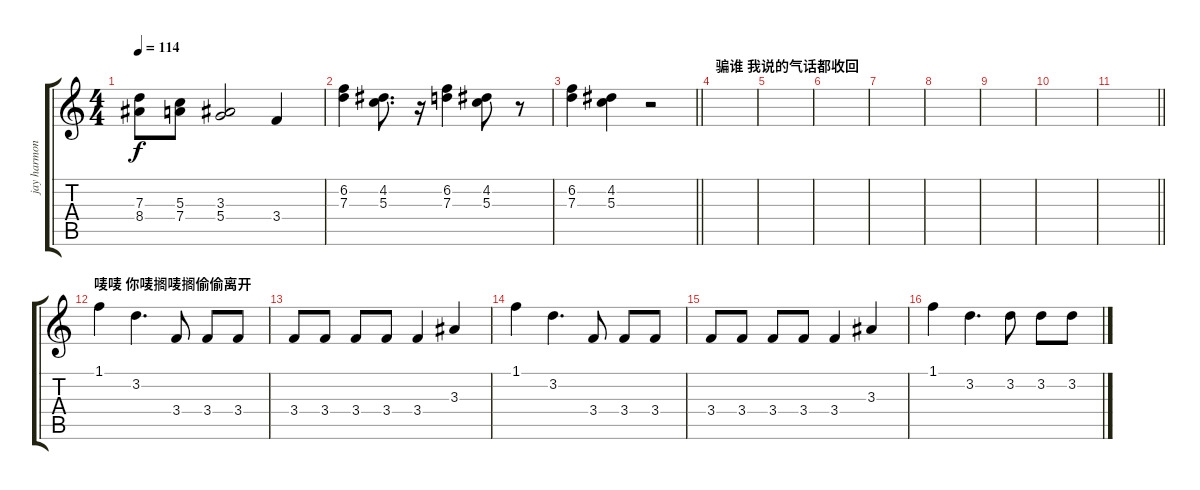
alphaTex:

\track ("jay harmony" "jay harmon") {instrument electricguitarjazz}
\staff {score tabs}
\tuning (E4 B3 G3 D3 A2 E2) {hide}
\ts (4 4)
\tempo 114
\clef g2
\ks c
(7.3 8.4).8{dy f} (5.3 7.4).8 (3.3 5.4).2 3.4.4 |
(6.2 7.3).4 (4.2 5.3).8{d} r.16 (6.2 7.3).4 (4.2 5.3).8 r.8 |
\barLineRight lightlight
(6.2 7.3).4 (4.2 5.3).4 r.2 |
\section ("" "骗谁 我说的气话都收回")
|
|
|
|
|
|
|
\barLineRight lightlight
|
\section ("" "唛唛 你唛搁唛搁偷偷离开")
1.1.4 3.2.4{d} 3.4.8 3.4.8 3.4.8 |
3.4.8 3.4.8 3.4.8 3.4.8 3.4.4 3.3.4 |
1.1.4 3.2.4{d} 3.4.8 3.4.8 3.4.8 |
3.4.8 3.4.8 3.4.8 3.4.8 3.4.4 3.3.4 |
1.1.4 3.2.4{d} 3.2.8 3.2.8 3.2.8
